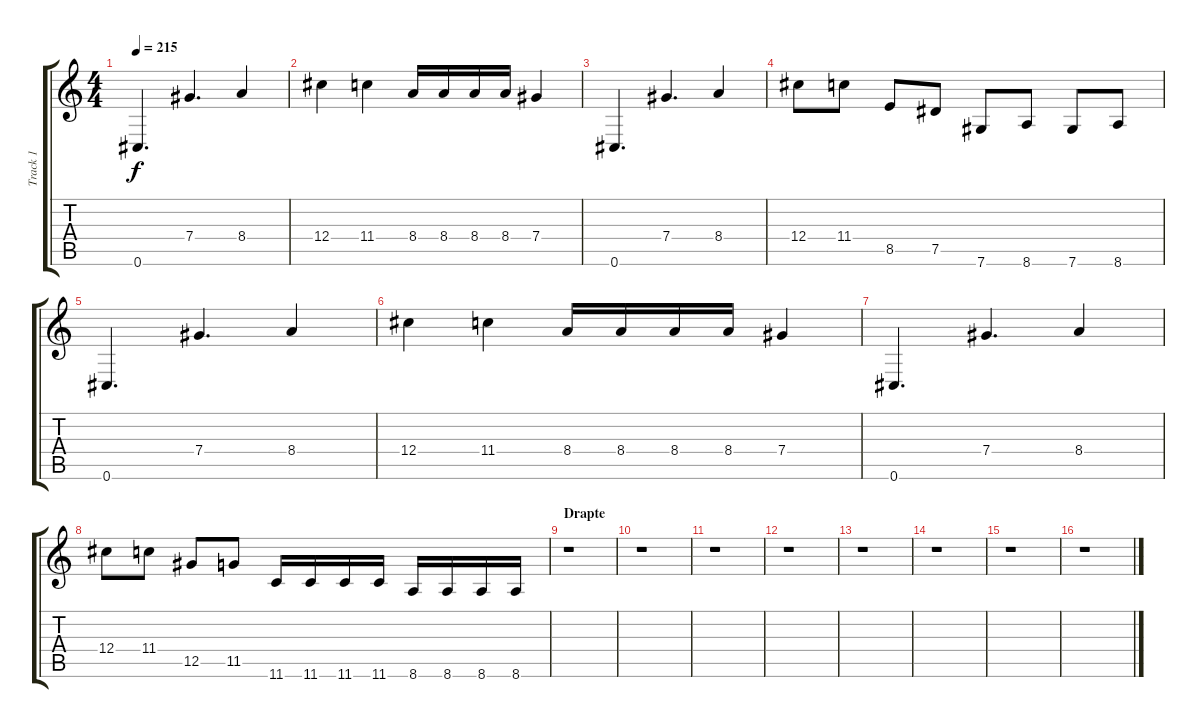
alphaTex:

\track ("Track 1" "Track 1") {instrument distortionguitar}
\staff {score tabs}
\tuning (Eb4 Bb3 Gb3 Db3 Ab2 Db2) {hide}
\ts (4 4)
\tempo 215
\clef g2
\ks c
0.6.4{d dy f} 7.4.4{d} 8.4.4 |
12.4.4 11.4.4 8.4.16 8.4.16 8.4.16 8.4.16 7.4.4 |
0.6.4{d} 7.4.4{d} 8.4.4 |
12.4.8 11.4.8 8.5.8 7.5.8 7.6.8 8.6.8 7.6.8 8.6.8 |
0.6.4{d} 7.4.4{d} 8.4.4 |
12.4.4 11.4.4 8.4.16 8.4.16 8.4.16 8.4.16 7.4.4 |
0.6.4{d} 7.4.4{d} 8.4.4 |
12.4.8 11.4.8 12.5.8 11.5.8 11.6.16 11.6.16 11.6.16 11.6.16 8.6.16 8.6.16 8.6.16 8.6.16 |
\section ("" "Drapte")
r.1 |
r.1 |
r.1 |
r.1 |
r.1 |
r.1 |
r.1 |
r.1
